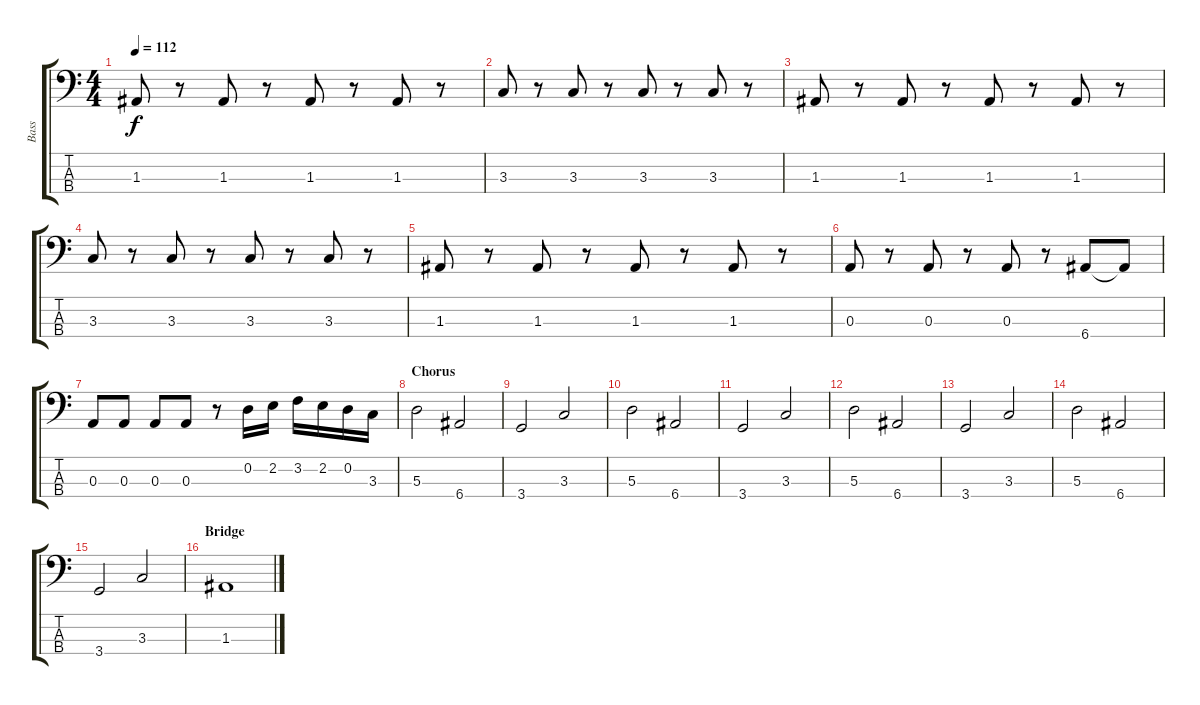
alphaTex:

\track ("Bass" "Bass") {instrument slapbass2}
\staff {score tabs}
\tuning (G2 D2 A1 E1) {hide}
\ts (4 4)
\tempo 112
\clef f4
\ks c
1.3.8{dy f} r.8 1.3.8 r.8 1.3.8 r.8 1.3.8 r.8 |
3.3.8 r.8 3.3.8 r.8 3.3.8 r.8 3.3.8 r.8 |
1.3.8 r.8 1.3.8 r.8 1.3.8 r.8 1.3.8 r.8 |
3.3.8 r.8 3.3.8 r.8 3.3.8 r.8 3.3.8 r.8 |
1.3.8 r.8 1.3.8 r.8 1.3.8 r.8 1.3.8 r.8 |
0.3.8 r.8 0.3.8 r.8 0.3.8 r.8 6.4.8 6.4{t}.8 |
0.3.8 0.3.8 0.3.8 0.3.8 r.8 0.2.16 2.2.16 3.2.16 2.2.16 0.2.16 3.3.16 |
\section ("" "Chorus")
5.3.2{balance 2} 6.4.2 |
3.4.2 3.3.2 |
5.3.2 6.4.2 |
3.4.2 3.3.2 |
5.3.2 6.4.2 |
3.4.2 3.3.2 |
5.3.2 6.4.2 |
3.4.2 3.3.2 |
\section ("" "Bridge")
1.3.1{balance 7}
